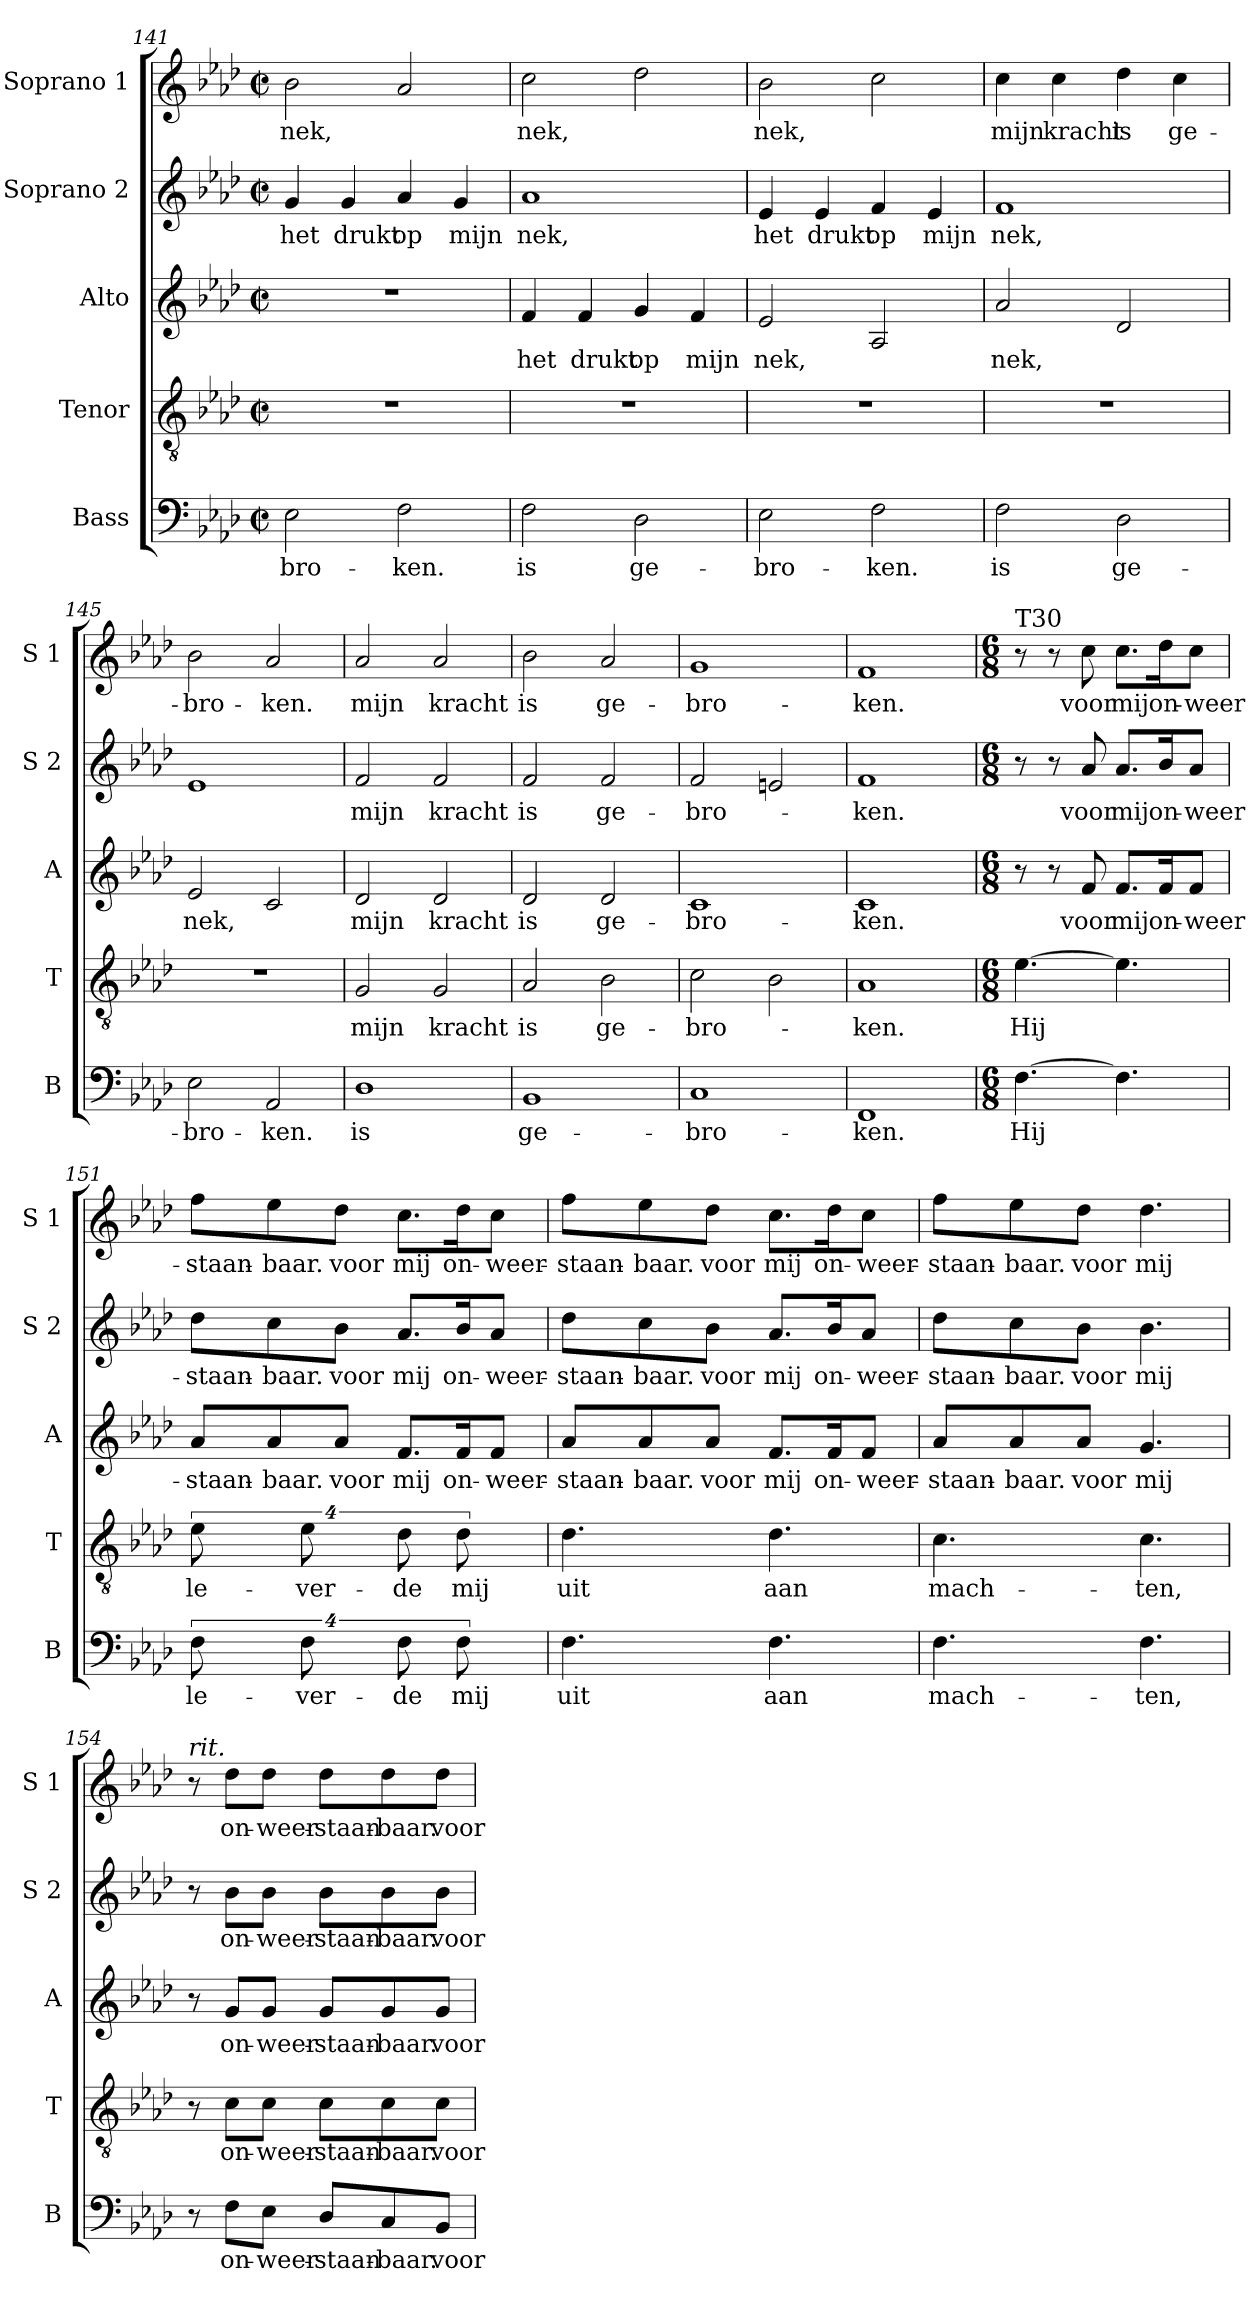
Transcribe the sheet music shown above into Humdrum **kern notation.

**kern	**text	**kern	**text	**kern	**text	**kern	**text	**kern	**text
*part5	*part5	*part4	*part4	*part3	*part3	*part2	*part2	*part1	*part1
*staff5	*staff5	*staff4	*staff4	*staff3	*staff3	*staff2	*staff2	*staff1	*staff1
*I"Bass	*	*I"Tenor	*	*I"Alto	*	*I"Soprano 2	*	*I"Soprano 1	*
*I'B	*	*I'T	*	*I'A	*	*I'S 2	*	*I'S 1	*
*clefF4	*	*clefGv2	*	*clefG2	*	*clefG2	*	*clefG2	*
*k[b-e-a-d-]	*	*k[b-e-a-d-]	*	*k[b-e-a-d-]	*	*k[b-e-a-d-]	*	*k[b-e-a-d-]	*
*A-:	*	*A-:	*	*A-:	*	*A-:	*	*A-:	*
*M2/2	*	*M2/2	*	*M2/2	*	*M2/2	*	*M2/2	*
*met(c|)	*	*met(c|)	*	*met(c|)	*	*met(c|)	*	*met(c|)	*
=141	=141	=141	=141	=141	=141	=141	=141	=141	=141
!	!LO:LY:b	!	!	!	!	!	!LO:LY:b	!	!LO:LY:b
2E-\	-bro-	1r	.	1r	.	4g/	het	2b-\	nek,
!	!	!	!	!	!	!	!LO:LY:b	!	!
.	.	.	.	.	.	4g/	drukt	.	.
!	!LO:LY:b	!	!	!	!	!	!LO:LY:b	!	!
2F\	-ken.	.	.	.	.	4a-/	op	2a-/	.
!	!	!	!	!	!	!	!LO:LY:b	!	!
.	.	.	.	.	.	4g/	mijn	.	.
!!LO:LB:g=z
=142	=142	=142	=142	=142	=142	=142	=142	=142	=142
!	!LO:LY:b	!	!	!	!LO:LY:b	!	!LO:LY:b	!	!LO:LY:b
2F\	is	1r	.	4f/	het	1a-	nek,	2cc\	nek,
!	!	!	!	!	!LO:LY:b	!	!	!	!
.	.	.	.	4f/	drukt	.	.	.	.
!	!LO:LY:b	!	!	!	!LO:LY:b	!	!	!	!
2D-\	ge-	.	.	4g/	op	.	.	2dd-\	.
!	!	!	!	!	!LO:LY:b	!	!	!	!
.	.	.	.	4f/	mijn	.	.	.	.
=143	=143	=143	=143	=143	=143	=143	=143	=143	=143
!	!LO:LY:b	!	!	!	!LO:LY:b	!	!LO:LY:b	!	!LO:LY:b
2E-\	-bro-	1r	.	2e-/	nek,	4e-/	het	2b-\	nek,
!	!	!	!	!	!	!	!LO:LY:b	!	!
.	.	.	.	.	.	4e-/	drukt	.	.
!	!LO:LY:b	!	!	!	!	!	!LO:LY:b	!	!
2F\	-ken.	.	.	2A-/	.	4f/	op	2cc\	.
!	!	!	!	!	!	!	!LO:LY:b	!	!
.	.	.	.	.	.	4e-/	mijn	.	.
=144	=144	=144	=144	=144	=144	=144	=144	=144	=144
!	!LO:LY:b	!	!	!	!LO:LY:b	!	!LO:LY:b	!	!LO:LY:b
2F\	is	1r	.	2a-/	nek,	1f	nek,	4cc\	mijn
!	!	!	!	!	!	!	!	!	!LO:LY:b
.	.	.	.	.	.	.	.	4cc\	kracht
!	!LO:LY:b	!	!	!	!	!	!	!	!LO:LY:b
2D-\	ge-	.	.	2d-/	.	.	.	4dd-\	is
!	!	!	!	!	!	!	!	!	!LO:LY:b
.	.	.	.	.	.	.	.	4cc\	ge-
=145	=145	=145	=145	=145	=145	=145	=145	=145	=145
!	!LO:LY:b	!	!	!	!LO:LY:b	!	!	!	!LO:LY:b
2E-\	-bro-	1r	.	2e-/	nek,	1e-	.	2b-\	-bro-
!	!LO:LY:b	!	!	!	!	!	!	!	!LO:LY:b
2AA-/	-ken.	.	.	2c/	.	.	.	2a-/	-ken.
=146	=146	=146	=146	=146	=146	=146	=146	=146	=146
!	!LO:LY:b	!	!LO:LY:b	!	!LO:LY:b	!	!LO:LY:b	!	!LO:LY:b
1D-	is	2G/	mijn	2d-/	mijn	2f/	mijn	2a-/	mijn
!	!	!	!LO:LY:b	!	!LO:LY:b	!	!LO:LY:b	!	!LO:LY:b
.	.	2G/	kracht	2d-/	kracht	2f/	kracht	2a-/	kracht
=147	=147	=147	=147	=147	=147	=147	=147	=147	=147
!	!LO:LY:b	!	!LO:LY:b	!	!LO:LY:b	!	!LO:LY:b	!	!LO:LY:b
1BB-	ge-	2A-/	is	2d-/	is	2f/	is	2b-\	is
!	!	!	!LO:LY:b	!	!LO:LY:b	!	!LO:LY:b	!	!LO:LY:b
.	.	2B-\	ge-	2d-/	ge-	2f/	ge-	2a-/	ge-
!!LO:LB:g=z
=148	=148	=148	=148	=148	=148	=148	=148	=148	=148
!	!LO:LY:b	!	!LO:LY:b	!	!LO:LY:b	!	!LO:LY:b	!	!LO:LY:b
1C	-bro-	2c\	-bro-	1c	-bro-	2f/	-bro-	1g	-bro-
.	.	2B-\	.	.	.	2en/	.	.	.
=149	=149	=149	=149	=149	=149	=149	=149	=149	=149
!	!LO:LY:b	!	!LO:LY:b	!	!LO:LY:b	!	!LO:LY:b	!	!LO:LY:b
1FF	-ken.	1A-	-ken.	1c	-ken.	1f	-ken.	1f	-ken.
=150	=150	=150	=150	=150	=150	=150	=150	=150	=150
*M6/8	*	*M6/8	*	*M6/8	*	*M6/8	*	*M6/8	*
!	!	!	!	!	!	!	!	!LO:TX:a:t=T30	!
!	!LO:LY:b	!	!LO:LY:b	!	!	!	!	!	!
[4.F\	Hij	[4.e-\	Hij	8r	.	8r	.	8r	.
.	.	.	.	8r	.	8r	.	8r	.
!	!	!	!	!	!LO:LY:b	!	!LO:LY:b	!	!LO:LY:b
.	.	.	.	8f/	voor	8a-/	voor	8cc\	voor
!	!	!	!	!	!LO:LY:b	!	!LO:LY:b	!	!LO:LY:b
4.F\]	.	4.e-\]	.	8.f/L	mij	8.a-/L	mij	8.cc\L	mij
!	!	!	!	!	!LO:LY:b	!	!LO:LY:b	!	!LO:LY:b
.	.	.	.	16f/K	on-	16b-/K	on-	16dd-\K	on-
!	!	!	!	!	!LO:LY:b	!	!LO:LY:b	!	!LO:LY:b
.	.	.	.	8f/J	-weer-	8a-/J	-weer-	8cc\J	-weer-
=151	=151	=151	=151	=151	=151	=151	=151	=151	=151
!	!LO:LY:b	!	!LO:LY:b	!	!LO:LY:b	!	!LO:LY:b	!	!LO:LY:b
16%3F\	le-	16%3e-\	le-	8a-/L	-staan-	8dd-\L	-staan-	8ff\L	-staan-
!	!	!	!	!	!LO:LY:b	!	!LO:LY:b	!	!LO:LY:b
.	.	.	.	8a-/	-baar.	8cc\	-baar.	8ee-\	-baar.
!	!LO:LY:b	!	!LO:LY:b	!	!	!	!	!	!
16%3F\	-ver-	16%3e-\	-ver-	.	.	.	.	.	.
!	!	!	!	!	!LO:LY:b	!	!LO:LY:b	!	!LO:LY:b
.	.	.	.	8a-/J	voor	8b-\J	voor	8dd-\J	voor
!	!LO:LY:b	!	!LO:LY:b	!	!LO:LY:b	!	!LO:LY:b	!	!LO:LY:b
16%3F\	-de	16%3d-\	-de	8.f/L	mij	8.a-/L	mij	8.cc\L	mij
!	!LO:LY:b	!	!LO:LY:b	!	!LO:LY:b	!	!LO:LY:b	!	!LO:LY:b
16%3F\	mij	16%3d-\	mij	16f/K	on-	16b-/K	on-	16dd-\K	on-
!	!	!	!	!	!LO:LY:b	!	!LO:LY:b	!	!LO:LY:b
.	.	.	.	8f/J	-weer-	8a-/J	-weer-	8cc\J	-weer-
!!LO:PB:g=z
=152	=152	=152	=152	=152	=152	=152	=152	=152	=152
!	!LO:LY:b	!	!LO:LY:b	!	!LO:LY:b	!	!LO:LY:b	!	!LO:LY:b
4.F\	uit	4.d-\	uit	8a-/L	-staan-	8dd-\L	-staan-	8ff\L	-staan-
!	!	!	!	!	!LO:LY:b	!	!LO:LY:b	!	!LO:LY:b
.	.	.	.	8a-/	-baar.	8cc\	-baar.	8ee-\	-baar.
!	!	!	!	!	!LO:LY:b	!	!LO:LY:b	!	!LO:LY:b
.	.	.	.	8a-/J	voor	8b-\J	voor	8dd-\J	voor
!	!LO:LY:b	!	!LO:LY:b	!	!LO:LY:b	!	!LO:LY:b	!	!LO:LY:b
4.F\	aan	4.d-\	aan	8.f/L	mij	8.a-/L	mij	8.cc\L	mij
!	!	!	!	!	!LO:LY:b	!	!LO:LY:b	!	!LO:LY:b
.	.	.	.	16f/K	on-	16b-/K	on-	16dd-\K	on-
!	!	!	!	!	!LO:LY:b	!	!LO:LY:b	!	!LO:LY:b
.	.	.	.	8f/J	-weer-	8a-/J	-weer-	8cc\J	-weer-
=153	=153	=153	=153	=153	=153	=153	=153	=153	=153
!	!LO:LY:b	!	!LO:LY:b	!	!LO:LY:b	!	!LO:LY:b	!	!LO:LY:b
4.F\	mach-	4.c\	mach-	8a-/L	-staan-	8dd-\L	-staan-	8ff\L	-staan-
!	!	!	!	!	!LO:LY:b	!	!LO:LY:b	!	!LO:LY:b
.	.	.	.	8a-/	-baar.	8cc\	-baar.	8ee-\	-baar.
!	!	!	!	!	!LO:LY:b	!	!LO:LY:b	!	!LO:LY:b
.	.	.	.	8a-/J	voor	8b-\J	voor	8dd-\J	voor
!	!LO:LY:b	!	!LO:LY:b	!	!LO:LY:b	!	!LO:LY:b	!	!LO:LY:b
4.F\	-ten,	4.c\	-ten,	4.g/	mij	4.b-\	mij	4.dd-\	mij
=154	=154	=154	=154	=154	=154	=154	=154	=154	=154
!	!	!	!	!	!	!	!	!LO:TX:a:i:t=rit.	!
8r	.	8r	.	8r	.	8r	.	8r	.
!	!LO:LY:b	!	!LO:LY:b	!	!LO:LY:b	!	!LO:LY:b	!	!LO:LY:b
8F\L	on-	8c\L	on-	8g/L	on-	8b-\L	on-	8dd-\L	on-
!	!LO:LY:b	!	!LO:LY:b	!	!LO:LY:b	!	!LO:LY:b	!	!LO:LY:b
8E-\J	-weer-	8c\J	-weer-	8g/J	-weer-	8b-\J	-weer-	8dd-\J	-weer-
!	!LO:LY:b	!	!LO:LY:b	!	!LO:LY:b	!	!LO:LY:b	!	!LO:LY:b
8D-/L	-staan-	8c\L	-staan-	8g/L	-staan-	8b-\L	-staan-	8dd-\L	-staan-
!	!LO:LY:b	!	!LO:LY:b	!	!LO:LY:b	!	!LO:LY:b	!	!LO:LY:b
8C/	-baar.	8c\	-baar.	8g/	-baar.	8b-\	-baar.	8dd-\	-baar.
!	!LO:LY:b	!	!LO:LY:b	!	!LO:LY:b	!	!LO:LY:b	!	!LO:LY:b
8BB-/J	voor	8c\J	voor	8g/J	voor	8b-\J	voor	8dd-\J	voor
=	=	=	=	=	=	=	=	=	=
*-	*-	*-	*-	*-	*-	*-	*-	*-	*-
